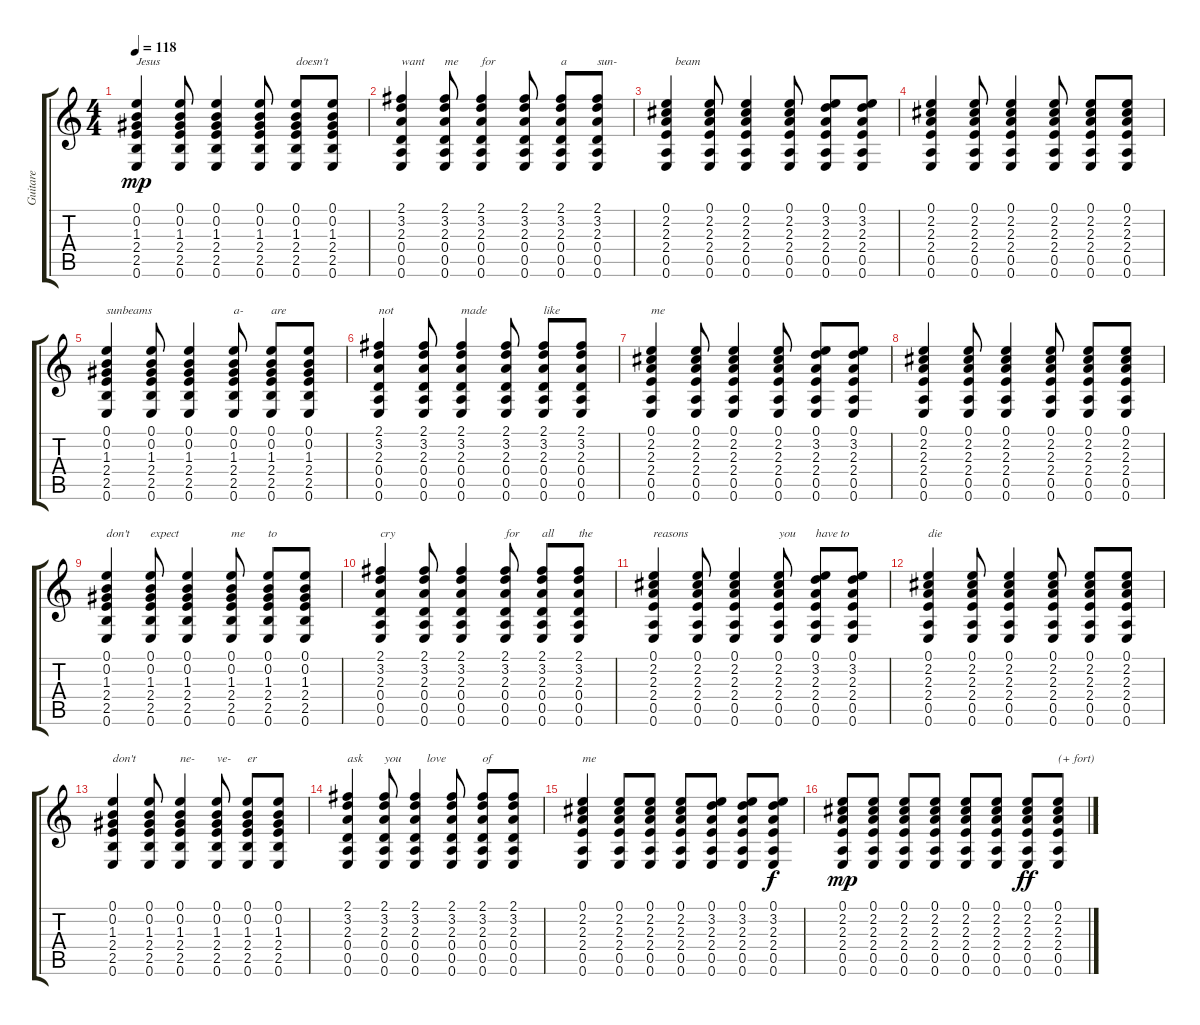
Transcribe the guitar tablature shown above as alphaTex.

\track ("Guitare " "Guitare ") {instrument distortionguitar}
\staff {score tabs}
\tuning (E4 B3 G3 D3 A2 E2) {hide}
\ts (4 4)
\tempo 118
\clef g2
\ks c
(0.1 0.2 1.3 2.4 2.5 0.6).4{txt "Jesus" dy mp volume 13} (0.1 0.2 1.3 2.4 2.5 0.6).8 (0.1 0.2 1.3 2.4 2.5 0.6).4 (0.1 0.2 1.3 2.4 2.5 0.6).8 (0.1 0.2 1.3 2.4 2.5 0.6).8{txt "doesn't"} (0.1 0.2 1.3 2.4 2.5 0.6).8 |
(2.1 3.2 2.3 0.4 0.5 0.6).4{txt "want"} (2.1 3.2 2.3 0.4 0.5 0.6).8{txt "me"} (2.1 3.2 2.3 0.4 0.5 0.6).4{txt "for"} (2.1 3.2 2.3 0.4 0.5 0.6).8 (2.1 3.2 2.3 0.4 0.5 0.6).8{txt "a"} (2.1 3.2 2.3 0.4 0.5 0.6).8{txt "sun-"} |
(0.1 2.2 2.3 2.4 0.5 0.6).4{txt "   beam"} (0.1 2.2 2.3 2.4 0.5 0.6).8 (0.1 2.2 2.3 2.4 0.5 0.6).4 (0.1 2.2 2.3 2.4 0.5 0.6).8 (0.1 3.2 2.3 2.4 0.5 0.6).8 (0.1 3.2 2.3 2.4 0.5 0.6).8 |
(0.1 2.2 2.3 2.4 0.5 0.6).4 (0.1 2.2 2.3 2.4 0.5 0.6).8 (0.1 2.2 2.3 2.4 0.5 0.6).4 (0.1 2.2 2.3 2.4 0.5 0.6).8 (0.1 2.2 2.3 2.4 0.5 0.6).8 (0.1 2.2 2.3 2.4 0.5 0.6).8 |
(0.1 0.2 1.3 2.4 2.5 0.6).4{txt "sunbeams"} (0.1 0.2 1.3 2.4 2.5 0.6).8 (0.1 0.2 1.3 2.4 2.5 0.6).4 (0.1 0.2 1.3 2.4 2.5 0.6).8{txt "a-"} (0.1 0.2 1.3 2.4 2.5 0.6).8{txt "are"} (0.1 0.2 1.3 2.4 2.5 0.6).8 |
(2.1 3.2 2.3 0.4 0.5 0.6).4{txt "not"} (2.1 3.2 2.3 0.4 0.5 0.6).8 (2.1 3.2 2.3 0.4 0.5 0.6).4{txt "made"} (2.1 3.2 2.3 0.4 0.5 0.6).8 (2.1 3.2 2.3 0.4 0.5 0.6).8{txt "like"} (2.1 3.2 2.3 0.4 0.5 0.6).8 |
(0.1 2.2 2.3 2.4 0.5 0.6).4{txt "me"} (0.1 2.2 2.3 2.4 0.5 0.6).8 (0.1 2.2 2.3 2.4 0.5 0.6).4 (0.1 2.2 2.3 2.4 0.5 0.6).8 (0.1 3.2 2.3 2.4 0.5 0.6).8 (0.1 3.2 2.3 2.4 0.5 0.6).8 |
(0.1 2.2 2.3 2.4 0.5 0.6).4 (0.1 2.2 2.3 2.4 0.5 0.6).8 (0.1 2.2 2.3 2.4 0.5 0.6).4 (0.1 2.2 2.3 2.4 0.5 0.6).8 (0.1 2.2 2.3 2.4 0.5 0.6).8 (0.1 2.2 2.3 2.4 0.5 0.6).8 |
(0.1 0.2 1.3 2.4 2.5 0.6).4{txt "don't"} (0.1 0.2 1.3 2.4 2.5 0.6).8{txt "expect"} (0.1 0.2 1.3 2.4 2.5 0.6).4 (0.1 0.2 1.3 2.4 2.5 0.6).8{txt "me"} (0.1 0.2 1.3 2.4 2.5 0.6).8{txt "to"} (0.1 0.2 1.3 2.4 2.5 0.6).8 |
(2.1 3.2 2.3 0.4 0.5 0.6).4{txt "cry"} (2.1 3.2 2.3 0.4 0.5 0.6).8 (2.1 3.2 2.3 0.4 0.5 0.6).4 (2.1 3.2 2.3 0.4 0.5 0.6).8{txt "for"} (2.1 3.2 2.3 0.4 0.5 0.6).8{txt "all"} (2.1 3.2 2.3 0.4 0.5 0.6).8{txt "the"} |
(0.1 2.2 2.3 2.4 0.5 0.6).4{txt "reasons"} (0.1 2.2 2.3 2.4 0.5 0.6).8 (0.1 2.2 2.3 2.4 0.5 0.6).4 (0.1 2.2 2.3 2.4 0.5 0.6).8{txt "you"} (0.1 3.2 2.3 2.4 0.5 0.6).8{txt "have to"} (0.1 3.2 2.3 2.4 0.5 0.6).8 |
(0.1 2.2 2.3 2.4 0.5 0.6).4{txt "die"} (0.1 2.2 2.3 2.4 0.5 0.6).8 (0.1 2.2 2.3 2.4 0.5 0.6).4 (0.1 2.2 2.3 2.4 0.5 0.6).8 (0.1 2.2 2.3 2.4 0.5 0.6).8 (0.1 2.2 2.3 2.4 0.5 0.6).8 |
(0.1 0.2 1.3 2.4 2.5 0.6).4{txt "don't"} (0.1 0.2 1.3 2.4 2.5 0.6).8 (0.1 0.2 1.3 2.4 2.5 0.6).4{txt "ne-"} (0.1 0.2 1.3 2.4 2.5 0.6).8{txt "ve-"} (0.1 0.2 1.3 2.4 2.5 0.6).8{txt "er"} (0.1 0.2 1.3 2.4 2.5 0.6).8 |
(2.1 3.2 2.3 0.4 0.5 0.6).4{txt "ask"} (2.1 3.2 2.3 0.4 0.5 0.6).8{txt "you"} (2.1 3.2 2.3 0.4 0.5 0.6).4{txt "    love"} (2.1 3.2 2.3 0.4 0.5 0.6).8 (2.1 3.2 2.3 0.4 0.5 0.6).8{txt "of "} (2.1 3.2 2.3 0.4 0.5 0.6).8 |
(0.1 2.2 2.3 2.4 0.5 0.6).4{txt "me"} (0.1 2.2 2.3 2.4 0.5 0.6).8 (0.1 2.2 2.3 2.4 0.5 0.6).8 (0.1 2.2 2.3 2.4 0.5 0.6).8 (0.1 3.2 2.3 2.4 0.5 0.6).8 (0.1 3.2 2.3 2.4 0.5 0.6).8{volume 14} (0.1 3.2 2.3 2.4 0.5 0.6).8{dy f} |
(0.1 2.2 2.3 2.4 0.5 0.6).8{dy mp volume 16} (0.1 2.2 2.3 2.4 0.5 0.6).8 (0.1 2.2 2.3 2.4 0.5 0.6).8 (0.1 2.2 2.3 2.4 0.5 0.6).8 (0.1 2.2 2.3 2.4 0.5 0.6).8 (0.1 2.2 2.3 2.4 0.5 0.6).8 (0.1 2.2 2.3 2.4 0.5 0.6).8{dy ff} (0.1 2.2 2.3 2.4 0.5 0.6).8{txt "(+ fort)"}
